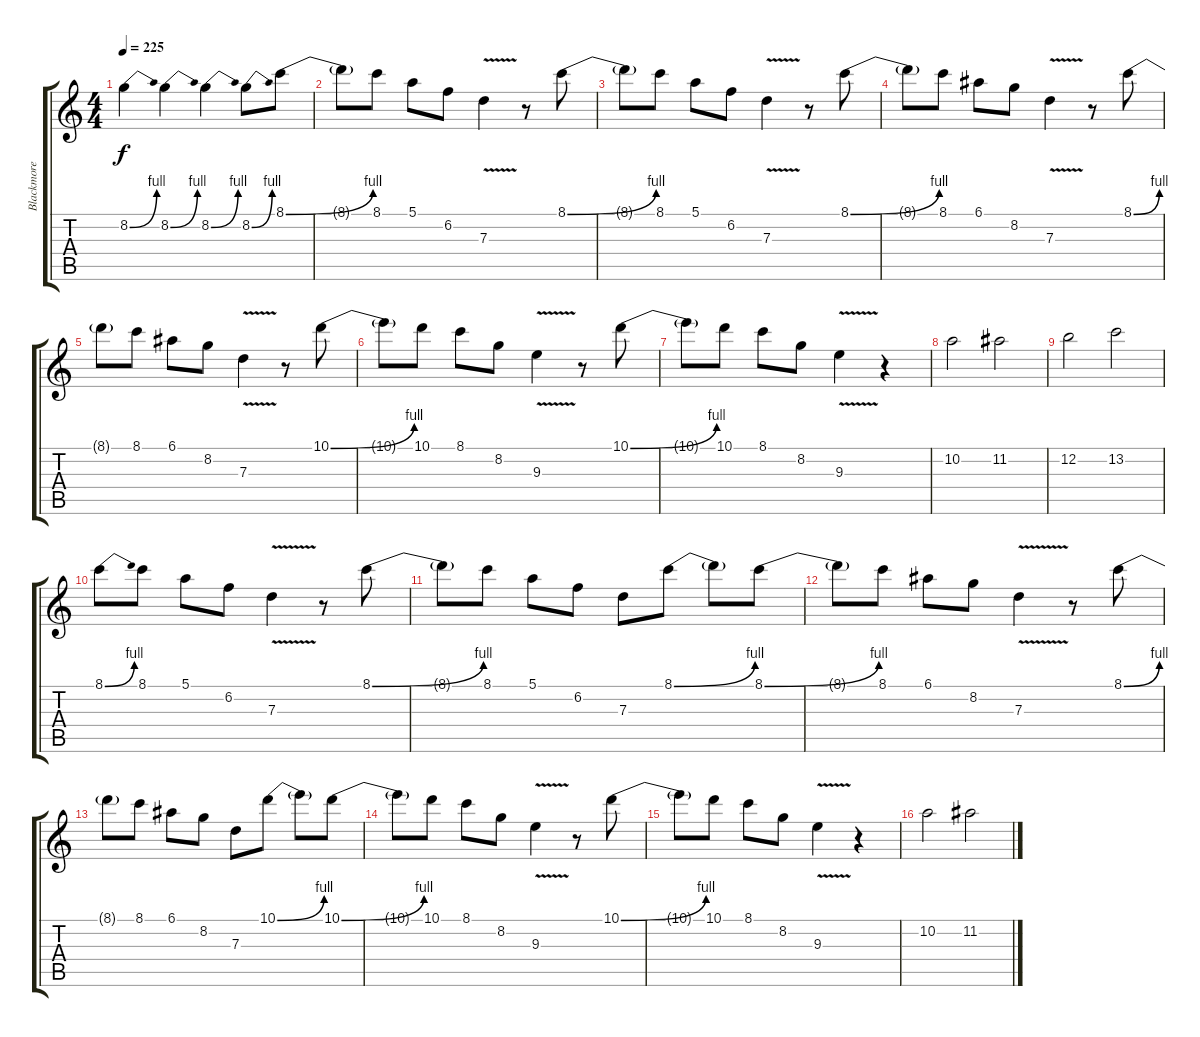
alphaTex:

\track ("Blackmore " "Blackmore ") {instrument overdrivenguitar}
\staff {score tabs}
\tuning (E4 B3 G3 D3 A2 E2) {hide}
\ts (4 4)
\tempo 225
\clef g2
\ks c
8.2{be (bend 0 0 60 4)}.4{dy f} 8.2{be (bend 0 0 60 4)}.4 8.2{be (bend 0 0 60 4)}.4 8.2{be (bend 0 0 60 4)}.8 8.1{be (bend 0 0 60 4)}.8 |
8.1{t}.8 8.1.8 5.1.8 6.2.8 7.3{v}.4 r.8 8.1{be (bend 0 0 60 4)}.8 |
8.1{t}.8 8.1.8 5.1.8 6.2.8 7.3{v}.4 r.8 8.1{be (bend 0 0 60 4)}.8 |
8.1{t}.8 8.1.8 6.1.8 8.2.8 7.3{v}.4 r.8 8.1{be (bend 0 0 60 4)}.8 |
8.1{t}.8 8.1.8 6.1.8 8.2.8 7.3{v}.4 r.8 10.1{be (bend 0 0 60 4)}.8 |
10.1{t}.8 10.1.8 8.1.8 8.2.8 9.3{v}.4 r.8 10.1{be (bend 0 0 60 4)}.8 |
10.1{t}.8 10.1.8 8.1.8 8.2.8 9.3{v}.4 r.4 |
10.2.2 11.2.2 |
12.2.2 13.2.2 |
8.1{be (bend 0 0 60 4)}.8 8.1.8 5.1.8 6.2.8 7.3{v}.4 r.8 8.1{be (bend 0 0 60 4)}.8 |
8.1{t}.8 8.1.8 5.1.8 6.2.8 7.3.8 8.1{be (bend 0 0 60 4)}.8 8.1{t}.8 8.1{be (bend 0 0 60 4)}.8 |
8.1{t}.8 8.1.8 6.1.8 8.2.8 7.3{v}.4 r.8 8.1{be (bend 0 0 60 4)}.8 |
8.1{t}.8 8.1.8 6.1.8 8.2.8 7.3.8 10.1{be (bend 0 0 60 4)}.8 10.1{t}.8 10.1{be (bend 0 0 60 4)}.8 |
10.1{t}.8 10.1.8 8.1.8 8.2.8 9.3{v}.4 r.8 10.1{be (bend 0 0 60 4)}.8 |
10.1{t}.8 10.1.8 8.1.8 8.2.8 9.3{v}.4 r.4 |
10.2.2 11.2.2
